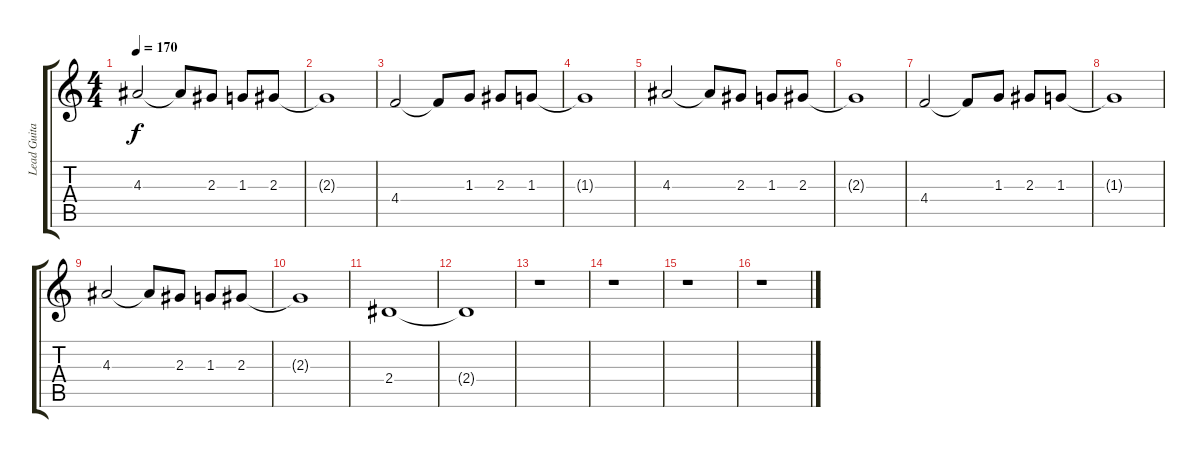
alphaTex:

\track ("Lead Guitar" "Lead Guita") {instrument overdrivenguitar}
\staff {score tabs}
\tuning (Eb4 Bb3 Gb3 Db3 Ab2 Eb2) {hide}
\ts (4 4)
\tempo 170
\clef g2
\ks c
4.3.2{dy f} 4.3{t}.8 2.3.8 1.3.8 2.3.8 |
2.3{t}.1 |
4.4.2 4.4{t}.8 1.3.8 2.3.8 1.3.8 |
1.3{t}.1 |
4.3.2 4.3{t}.8 2.3.8 1.3.8 2.3.8 |
2.3{t}.1 |
4.4.2 4.4{t}.8 1.3.8 2.3.8 1.3.8 |
1.3{t}.1 |
4.3.2 4.3{t}.8 2.3.8 1.3.8 2.3.8 |
2.3{t}.1 |
2.4.1 |
2.4{t}.1 |
r.1 |
r.1 |
r.1 |
r.1
